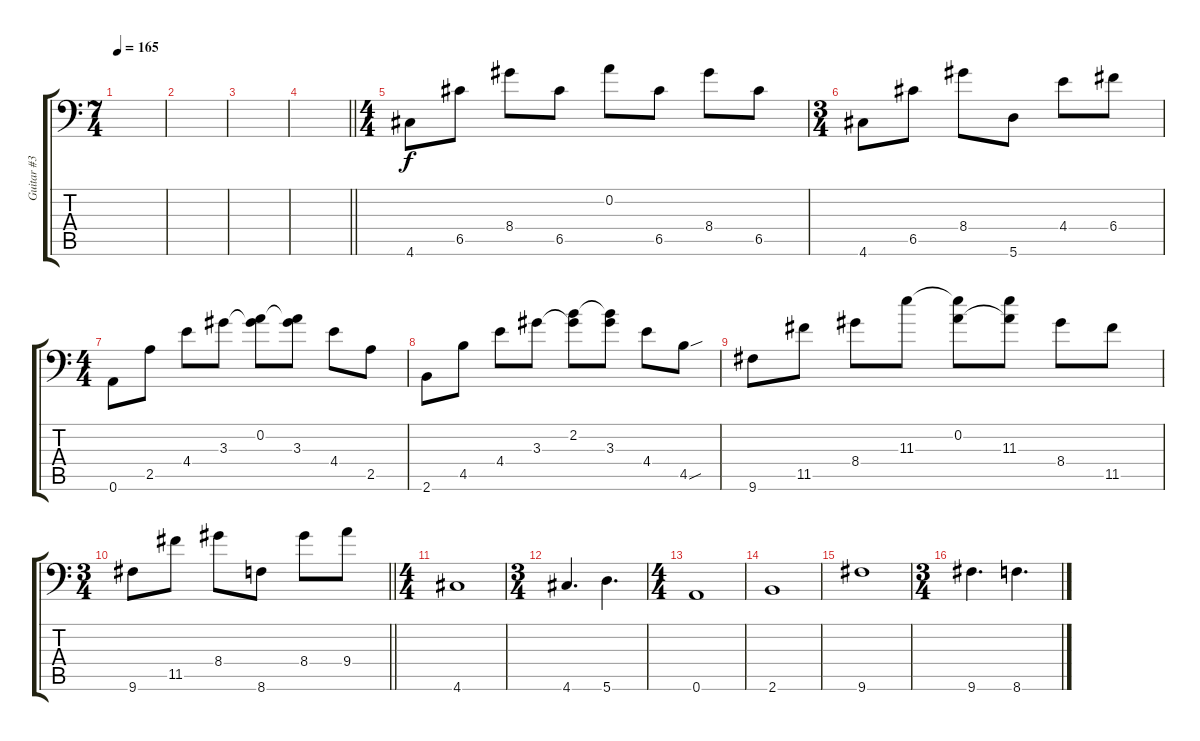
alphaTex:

\track ("Guitar #3" "Guitar #3") {instrument distortionguitar}
\staff {score tabs}
\tuning (D4 A3 F3 C3 G2 A1) {hide}
\ts (7 4)
\tempo 165
\clef f4
\ks c
|
|
|
\barLineRight lightlight
|
\ts (4 4)
\section ("" "")
4.6.8 6.5.8 8.4.8 6.5.8 0.2.8 6.5.8 8.4.8 6.5.8 |
\ts (3 4)
4.6.8 6.5.8 8.4.8 5.6.8 4.4.8 6.4.8 |
\ts (4 4)
0.6.8 2.5.8 4.4.8 3.3.8 (0.2 3.3{t}).8 (0.2{t} 3.3).8 4.4.8 2.5.8 |
2.6.8 4.5.8 4.4.8 3.3.8 (2.2 3.3{t}).8 (2.2{t} 3.3).8 4.4.8 4.5{sou}.8 |
9.6.8 11.5.8 8.4.8 11.3.8 (0.2 11.3{t}).8 (0.2{t} 11.3).8 8.4.8 11.5.8 |
\ts (3 4)
\barLineRight lightlight
9.6.8 11.5.8 8.4.8 8.6.8 8.4.8 9.4.8 |
\ts (4 4)
\section ("" "")
4.6.1{volume 13} |
\ts (3 4)
4.6.4{d} 5.6.4{d} |
\ts (4 4)
0.6.1 |
2.6.1 |
9.6.1 |
\ts (3 4)
9.6.4{d} 8.6.4{d}
